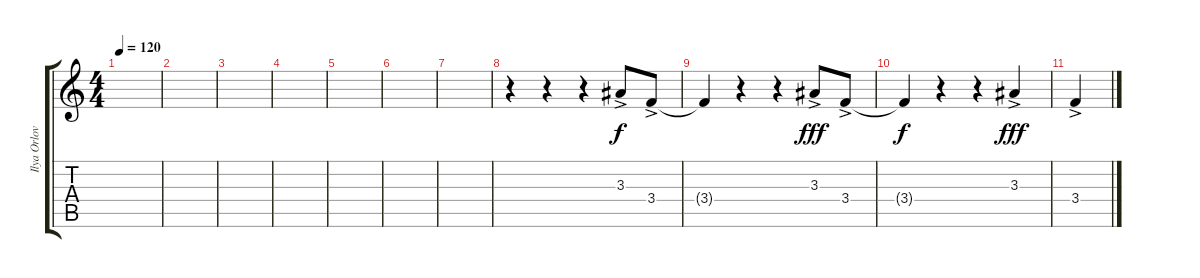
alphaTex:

\track ("Ilya Orlov (Back Vokal)" "Ilya Orlov") {instrument synthbass2}
\staff {score tabs}
\tuning (E4 B3 G3 D3 A2 E2) {hide}
\ts (4 4)
\tempo 120
\tempo 190
\tempo 120
\clef g2
\ks c
|
|
|
|
|
|
|
r.4 r.4 r.4 3.3{ac}.8 3.4{ac}.8 |
3.4{t}.4{dy f} r.4 r.4 3.3{ac}.8{dy fff} 3.4{ac}.8 |
3.4{t}.4{dy f} r.4 r.4 3.3{ac}.4{dy fff} |
3.4{ac}.4
